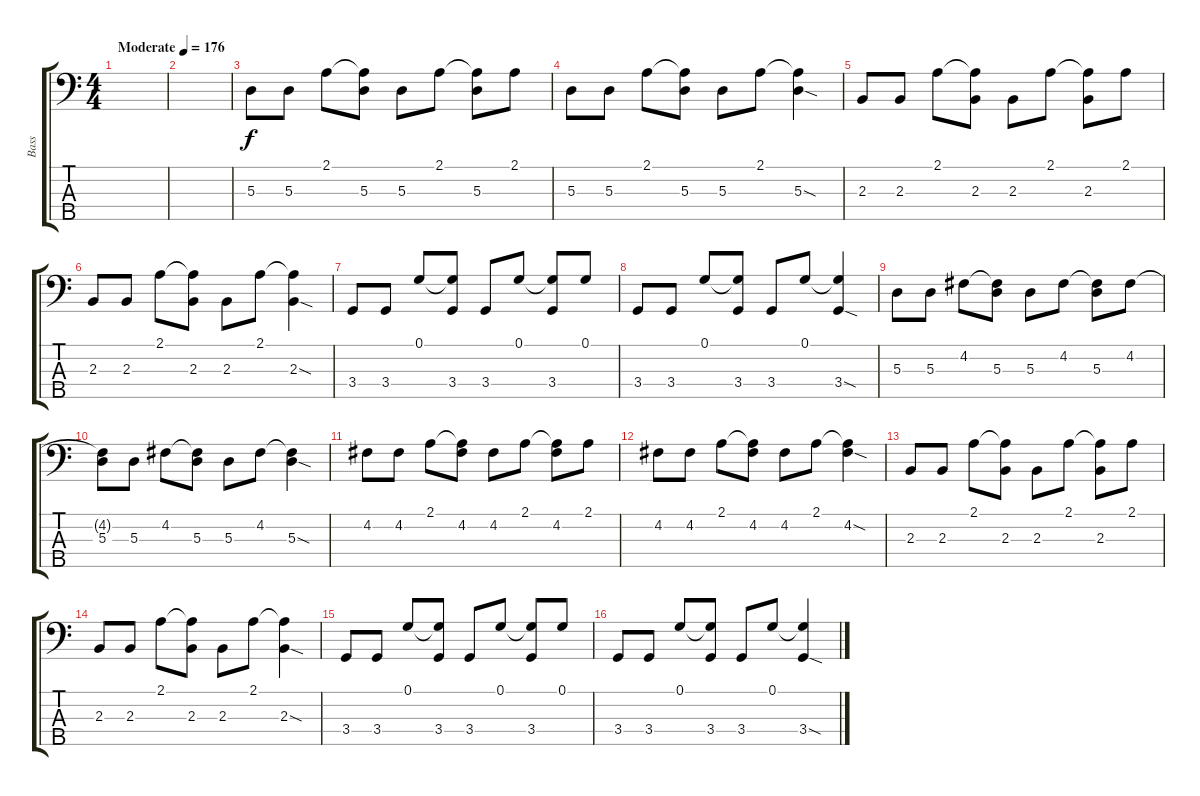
\track ("Bass" "Bass") {instrument electricbasspick}
\staff {score tabs}
\tuning (G2 D2 A1 E1 B0) {hide}
\ts (4 4)
\tempo (176 "Moderate")
\clef f4
\ks c
|
|
5.3.8 5.3.8 2.1.8 (2.1{t} 5.3).8 5.3.8 2.1.8 (2.1{t} 5.3).8 2.1.8 |
5.3.8 5.3.8 2.1.8 (2.1{t} 5.3).8 5.3.8 2.1.8 (2.1{t} 5.3{sod}).4 |
2.3.8 2.3.8 2.1.8 (2.1{t} 2.3).8 2.3.8 2.1.8 (2.1{t} 2.3).8 2.1.8 |
2.3.8 2.3.8 2.1.8 (2.1{t} 2.3).8 2.3.8 2.1.8 (2.1{t} 2.3{sod}).4 |
3.4.8 3.4.8 0.1.8 (0.1{t} 3.4).8 3.4.8 0.1.8 (0.1{t} 3.4).8 0.1.8 |
3.4.8 3.4.8 0.1.8 (0.1{t} 3.4).8 3.4.8 0.1.8 (0.1{t} 3.4{sod}).4 |
5.3.8 5.3.8 4.2.8 (4.2{t} 5.3).8 5.3.8 4.2.8 (4.2{t} 5.3).8 4.2.8 |
(4.2{t} 5.3).8 5.3.8 4.2.8 (4.2{t} 5.3).8 5.3.8 4.2.8 (4.2{t} 5.3{sod}).4 |
4.2.8 4.2.8 2.1.8 (2.1{t} 4.2).8 4.2.8 2.1.8 (2.1{t} 4.2).8 2.1.8 |
4.2.8 4.2.8 2.1.8 (2.1{t} 4.2).8 4.2.8 2.1.8 (2.1{t} 4.2{sod}).4 |
2.3.8 2.3.8 2.1.8 (2.1{t} 2.3).8 2.3.8 2.1.8 (2.1{t} 2.3).8 2.1.8 |
2.3.8 2.3.8 2.1.8 (2.1{t} 2.3).8 2.3.8 2.1.8 (2.1{t} 2.3{sod}).4 |
3.4.8 3.4.8 0.1.8 (0.1{t} 3.4).8 3.4.8 0.1.8 (0.1{t} 3.4).8 0.1.8 |
3.4.8 3.4.8 0.1.8 (0.1{t} 3.4).8 3.4.8 0.1.8 (0.1{t} 3.4{sod}).4
